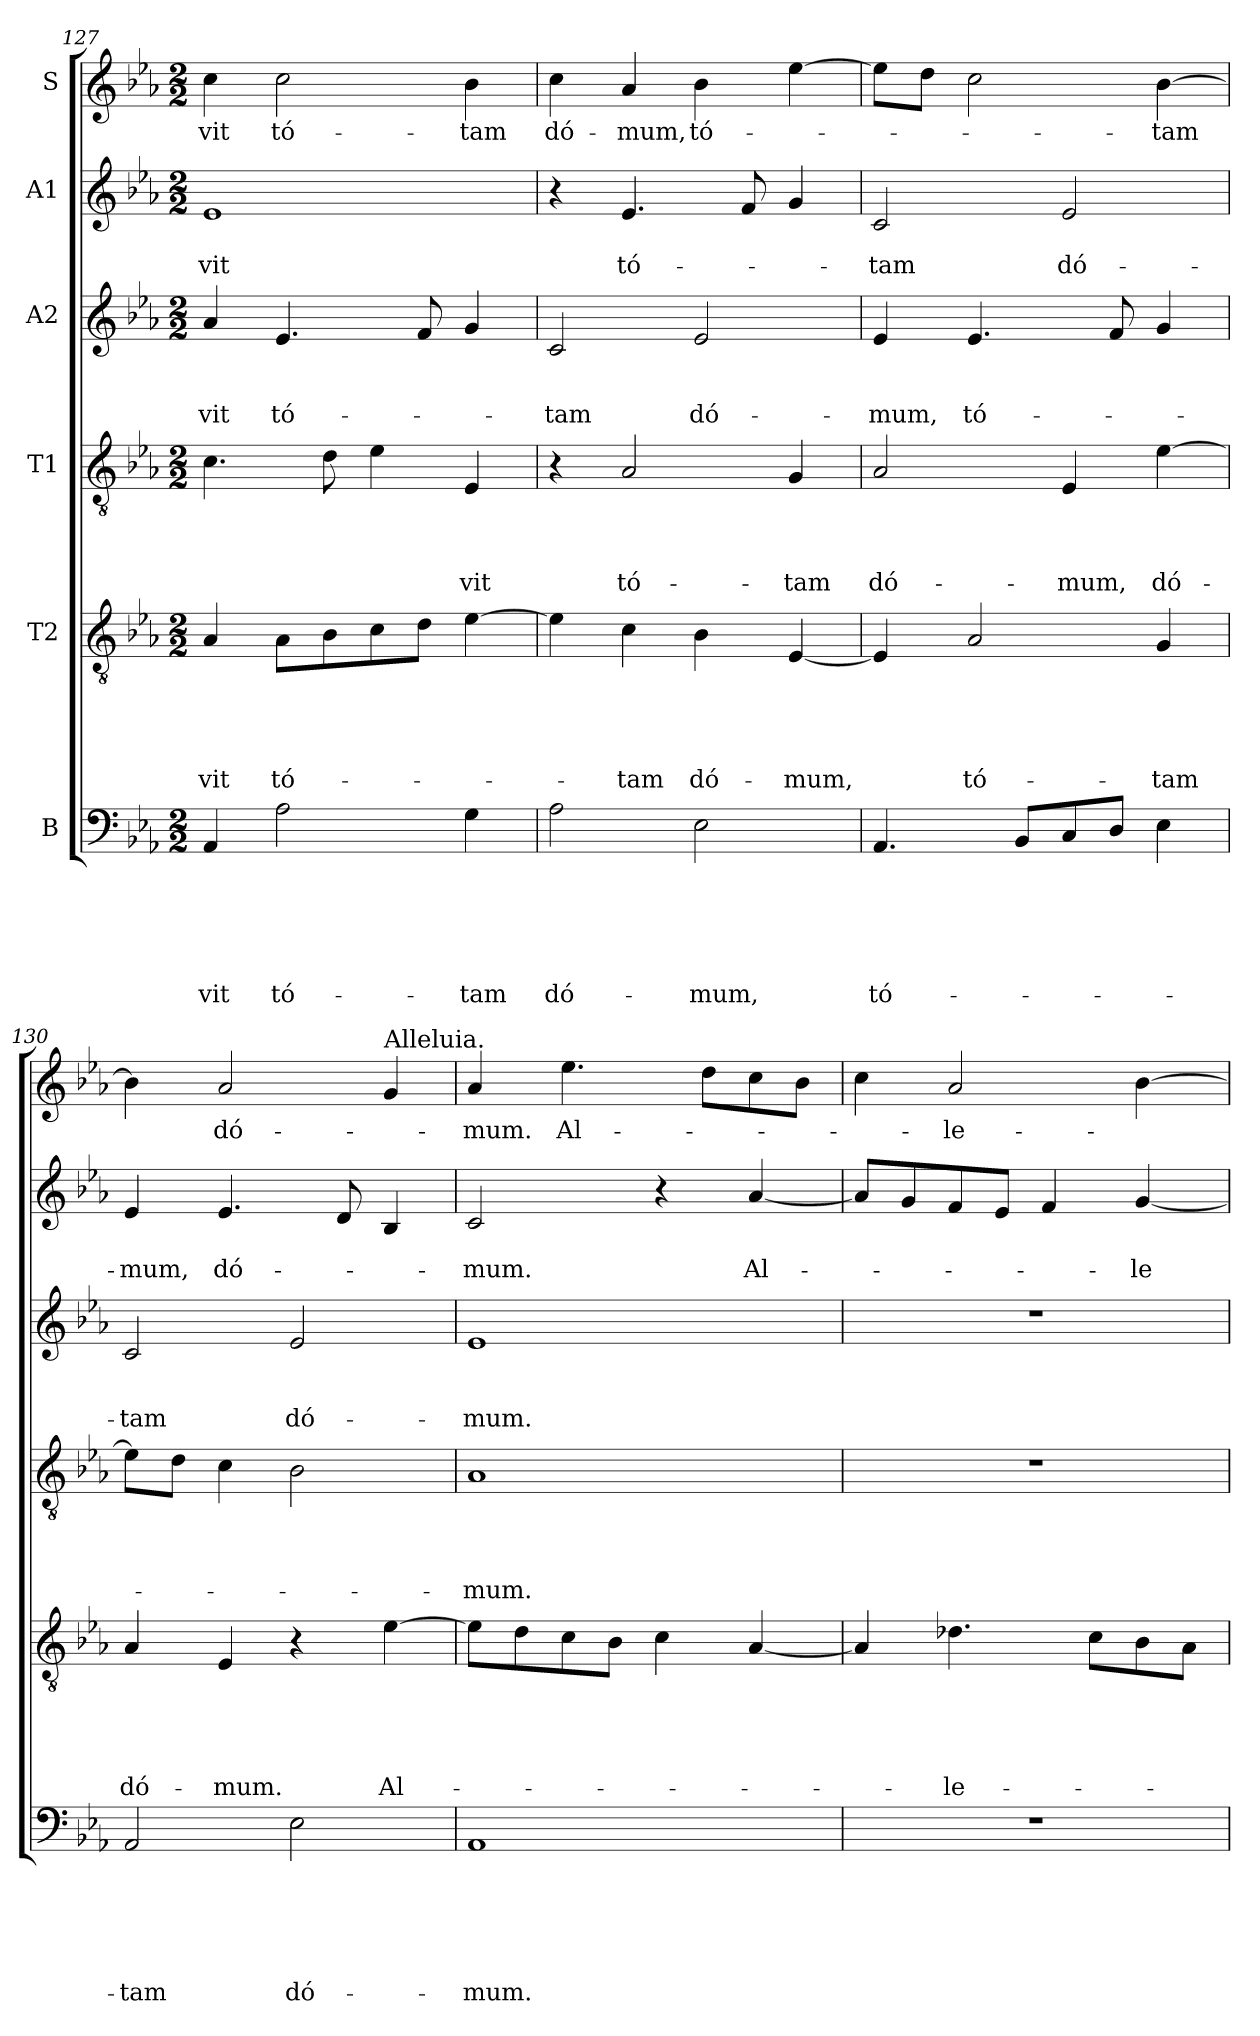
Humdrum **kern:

**kern	**text	**text	**text	**text	**text	**text	**kern	**text	**text	**text	**text	**text	**kern	**text	**text	**text	**text	**kern	**text	**text	**text	**kern	**text	**text	**kern	**text
*part6	*part6	*part6	*part6	*part6	*part6	*part6	*part5	*part5	*part5	*part5	*part5	*part5	*part4	*part4	*part4	*part4	*part4	*part3	*part3	*part3	*part3	*part2	*part2	*part2	*part1	*part1
*staff6	*staff6	*staff6	*staff6	*staff6	*staff6	*staff6	*staff5	*staff5	*staff5	*staff5	*staff5	*staff5	*staff4	*staff4	*staff4	*staff4	*staff4	*staff3	*staff3	*staff3	*staff3	*staff2	*staff2	*staff2	*staff1	*staff1
*I"B	*	*	*	*	*	*	*I"T2	*	*	*	*	*	*I"T1	*	*	*	*	*I"A2	*	*	*	*I"A1	*	*	*I"S	*
*clefF4	*	*	*	*	*	*	*clefGv2	*	*	*	*	*	*clefGv2	*	*	*	*	*clefG2	*	*	*	*clefG2	*	*	*clefG2	*
*k[b-e-a-]	*	*	*	*	*	*	*k[b-e-a-]	*	*	*	*	*	*k[b-e-a-]	*	*	*	*	*k[b-e-a-]	*	*	*	*k[b-e-a-]	*	*	*k[b-e-a-]	*
*E-:	*	*	*	*	*	*	*E-:	*	*	*	*	*	*E-:	*	*	*	*	*E-:	*	*	*	*E-:	*	*	*E-:	*
*M2/2	*	*	*	*	*	*	*M2/2	*	*	*	*	*	*M2/2	*	*	*	*	*M2/2	*	*	*	*M2/2	*	*	*M2/2	*
=127	=127	=127	=127	=127	=127	=127	=127	=127	=127	=127	=127	=127	=127	=127	=127	=127	=127	=127	=127	=127	=127	=127	=127	=127	=127	=127
!	!	!	!	!	!	!LO:LY:b	!	!	!	!	!	!LO:LY:b	!	!	!	!	!	!	!	!	!LO:LY:b	!	!	!LO:LY:b	!	!LO:LY:b
4AA-/	.	.	.	.	.	-vit	4A-/	.	.	.	.	-vit	4.c\	.	.	.	.	4a-/	.	.	-vit	1e-	.	-vit	4cc\	-vit
!	!	!	!	!	!	!LO:LY:b	!	!	!	!	!	!LO:LY:b	!	!	!	!	!	!	!	!	!LO:LY:b	!	!	!	!	!LO:LY:b
2A-\	.	.	.	.	.	tó-	8A-\L	.	.	.	.	tó-	.	.	.	.	.	4.e-/	.	.	tó-	.	.	.	2cc\	tó-
.	.	.	.	.	.	.	8B-\	.	.	.	.	.	8d\	.	.	.	.	.	.	.	.	.	.	.	.	.
.	.	.	.	.	.	.	8c\	.	.	.	.	.	4e-\	.	.	.	.	.	.	.	.	.	.	.	.	.
.	.	.	.	.	.	.	8d\J	.	.	.	.	.	.	.	.	.	.	8f/	.	.	.	.	.	.	.	.
!	!	!	!	!	!	!LO:LY:b	!	!	!	!	!	!	!	!	!	!	!LO:LY:b	!	!	!	!	!	!	!	!	!LO:LY:b
4G\	.	.	.	.	.	-tam	[4e-\	.	.	.	.	.	4E-/	.	.	.	-vit	4g/	.	.	.	.	.	.	4b-\	-tam
=128	=128	=128	=128	=128	=128	=128	=128	=128	=128	=128	=128	=128	=128	=128	=128	=128	=128	=128	=128	=128	=128	=128	=128	=128	=128	=128
!	!	!	!	!	!	!LO:LY:b	!	!	!	!	!	!	!	!	!	!	!	!	!	!	!LO:LY:b	!	!	!	!	!LO:LY:b
2A-\	.	.	.	.	.	dó-	4e-\]	.	.	.	.	.	4r	.	.	.	.	2c/	.	.	-tam	4r	.	.	4cc\	dó-
!	!	!	!	!	!	!	!	!	!	!	!	!LO:LY:b	!	!	!	!	!LO:LY:b	!	!	!	!	!	!	!LO:LY:b	!	!LO:LY:b
.	.	.	.	.	.	.	4c\	.	.	.	.	-tam	2A-/	.	.	.	tó-	.	.	.	.	4.e-/	.	tó-	4a-/	-mum,
!	!	!	!	!	!	!LO:LY:b	!	!	!	!	!	!LO:LY:b	!	!	!	!	!	!	!	!	!LO:LY:b	!	!	!	!	!LO:LY:b
2E-\	.	.	.	.	.	-mum,	4B-\	.	.	.	.	dó-	.	.	.	.	.	2e-/	.	.	dó-	.	.	.	4b-\	tó-
.	.	.	.	.	.	.	.	.	.	.	.	.	.	.	.	.	.	.	.	.	.	8f/	.	.	.	.
!	!	!	!	!	!	!	!	!	!	!	!	!LO:LY:b	!	!	!	!	!LO:LY:b	!	!	!	!	!	!	!	!	!
.	.	.	.	.	.	.	[4E-/	.	.	.	.	-mum,	4G/	.	.	.	-tam	.	.	.	.	4g/	.	.	[4ee-\	.
=129	=129	=129	=129	=129	=129	=129	=129	=129	=129	=129	=129	=129	=129	=129	=129	=129	=129	=129	=129	=129	=129	=129	=129	=129	=129	=129
!	!	!	!	!	!	!LO:LY:b	!	!	!	!	!	!	!	!	!	!	!LO:LY:b	!	!	!	!LO:LY:b	!	!	!LO:LY:b	!	!
4.AA-/	.	.	.	.	.	tó-	4E-/]	.	.	.	.	.	2A-/	.	.	.	dó-	4e-/	.	.	-mum,	2c/	.	-tam	8ee-\L]	.
.	.	.	.	.	.	.	.	.	.	.	.	.	.	.	.	.	.	.	.	.	.	.	.	.	8dd\J	.
!	!	!	!	!	!	!	!	!	!	!	!	!LO:LY:b	!	!	!	!	!	!	!	!	!LO:LY:b	!	!	!	!	!
.	.	.	.	.	.	.	2A-/	.	.	.	.	tó-	.	.	.	.	.	4.e-/	.	.	tó-	.	.	.	2cc\	.
8BB-/L	.	.	.	.	.	.	.	.	.	.	.	.	.	.	.	.	.	.	.	.	.	.	.	.	.	.
!	!	!	!	!	!	!	!	!	!	!	!	!	!	!	!	!	!LO:LY:b	!	!	!	!	!	!	!LO:LY:b	!	!
8C/	.	.	.	.	.	.	.	.	.	.	.	.	4E-/	.	.	.	-mum,	.	.	.	.	2e-/	.	dó-	.	.
8D/J	.	.	.	.	.	.	.	.	.	.	.	.	.	.	.	.	.	8f/	.	.	.	.	.	.	.	.
!	!	!	!	!	!	!	!	!	!	!	!	!LO:LY:b	!	!	!	!	!LO:LY:b	!	!	!	!	!	!	!	!	!LO:LY:b
4E-\	.	.	.	.	.	.	4G/	.	.	.	.	-tam	[4e-\	.	.	.	dó-	4g/	.	.	.	.	.	.	[4b-\	-tam
=130	=130	=130	=130	=130	=130	=130	=130	=130	=130	=130	=130	=130	=130	=130	=130	=130	=130	=130	=130	=130	=130	=130	=130	=130	=130	=130
!	!	!	!	!	!	!LO:LY:b	!	!	!	!	!	!LO:LY:b	!	!	!	!	!	!	!	!	!LO:LY:b	!	!	!LO:LY:b	!	!
2AA-/	.	.	.	.	.	-tam	4A-/	.	.	.	.	dó-	8e-\L]	.	.	.	.	2c/	.	.	-tam	4e-/	.	-mum,	4b-\]	.
.	.	.	.	.	.	.	.	.	.	.	.	.	8d\J	.	.	.	.	.	.	.	.	.	.	.	.	.
!	!	!	!	!	!	!	!	!	!	!	!	!LO:LY:b	!	!	!	!	!	!	!	!	!	!	!	!LO:LY:b	!	!LO:LY:b
.	.	.	.	.	.	.	4E-/	.	.	.	.	-mum.	4c\	.	.	.	.	.	.	.	.	4.e-/	.	dó-	2a-/	dó-
!	!	!	!	!	!	!LO:LY:b	!	!	!	!	!	!	!	!	!	!	!	!	!	!	!LO:LY:b	!	!	!	!	!
2E-\	.	.	.	.	.	dó-	4r	.	.	.	.	.	2B-\	.	.	.	.	2e-/	.	.	dó-	.	.	.	.	.
.	.	.	.	.	.	.	.	.	.	.	.	.	.	.	.	.	.	.	.	.	.	8d/	.	.	.	.
!	!	!	!	!	!	!	!	!	!	!	!	!	!	!	!	!	!	!	!	!	!	!	!	!	!LO:TX:a:t=Alleluia.	!
!	!	!	!	!	!	!	!	!	!	!	!	!LO:LY:b	!	!	!	!	!	!	!	!	!	!	!	!	!	!
.	.	.	.	.	.	.	[4e-\	.	.	.	.	Al-	.	.	.	.	.	.	.	.	.	4B-/	.	.	4g/	.
!!LO:PB:g=z
=131	=131	=131	=131	=131	=131	=131	=131	=131	=131	=131	=131	=131	=131	=131	=131	=131	=131	=131	=131	=131	=131	=131	=131	=131	=131	=131
!	!	!	!	!	!	!LO:LY:b	!	!	!	!	!	!	!	!	!	!	!LO:LY:b	!	!	!	!LO:LY:b	!	!	!LO:LY:b	!	!LO:LY:b
1AA-	.	.	.	.	.	-mum.	8e-\L]	.	.	.	.	.	1A-	.	.	.	-mum.	1e-	.	.	-mum.	2c/	.	-mum.	4a-/	-mum.
.	.	.	.	.	.	.	8d\	.	.	.	.	.	.	.	.	.	.	.	.	.	.	.	.	.	.	.
!	!	!	!	!	!	!	!	!	!	!	!	!	!	!	!	!	!	!	!	!	!	!	!	!	!	!LO:LY:b
.	.	.	.	.	.	.	8c\	.	.	.	.	.	.	.	.	.	.	.	.	.	.	.	.	.	4.ee-\	Al-
.	.	.	.	.	.	.	8B-\J	.	.	.	.	.	.	.	.	.	.	.	.	.	.	.	.	.	.	.
.	.	.	.	.	.	.	4c\	.	.	.	.	.	.	.	.	.	.	.	.	.	.	4r	.	.	.	.
.	.	.	.	.	.	.	.	.	.	.	.	.	.	.	.	.	.	.	.	.	.	.	.	.	8dd\L	.
!	!	!	!	!	!	!	!	!	!	!	!	!	!	!	!	!	!	!	!	!	!	!	!	!LO:LY:b	!	!
.	.	.	.	.	.	.	[4A-/	.	.	.	.	.	.	.	.	.	.	.	.	.	.	[4a-/	.	Al-	8cc\	.
.	.	.	.	.	.	.	.	.	.	.	.	.	.	.	.	.	.	.	.	.	.	.	.	.	8b-\J	.
=132	=132	=132	=132	=132	=132	=132	=132	=132	=132	=132	=132	=132	=132	=132	=132	=132	=132	=132	=132	=132	=132	=132	=132	=132	=132	=132
1r	.	.	.	.	.	.	4A-/]	.	.	.	.	.	1r	.	.	.	.	1r	.	.	.	8a-/L]	.	.	4cc\	.
.	.	.	.	.	.	.	.	.	.	.	.	.	.	.	.	.	.	.	.	.	.	8g/	.	.	.	.
!	!	!	!	!	!	!	!	!	!	!	!	!LO:LY:b	!	!	!	!	!	!	!	!	!	!	!	!	!	!LO:LY:b
.	.	.	.	.	.	.	4.d-i\	.	.	.	.	-le-	.	.	.	.	.	.	.	.	.	8f/	.	.	2a-/	-le-
.	.	.	.	.	.	.	.	.	.	.	.	.	.	.	.	.	.	.	.	.	.	8e-/J	.	.	.	.
.	.	.	.	.	.	.	.	.	.	.	.	.	.	.	.	.	.	.	.	.	.	4f/	.	.	.	.
.	.	.	.	.	.	.	8c\L	.	.	.	.	.	.	.	.	.	.	.	.	.	.	.	.	.	.	.
!	!	!	!	!	!	!	!	!	!	!	!	!	!	!	!	!	!	!	!	!	!	!	!	!LO:LY:b	!	!
.	.	.	.	.	.	.	8B-\	.	.	.	.	.	.	.	.	.	.	.	.	.	.	[4g/	.	-le-	[4b-\	.
.	.	.	.	.	.	.	8A-\J	.	.	.	.	.	.	.	.	.	.	.	.	.	.	.	.	.	.	.
=	=	=	=	=	=	=	=	=	=	=	=	=	=	=	=	=	=	=	=	=	=	=	=	=	=	=
*-	*-	*-	*-	*-	*-	*-	*-	*-	*-	*-	*-	*-	*-	*-	*-	*-	*-	*-	*-	*-	*-	*-	*-	*-	*-	*-
